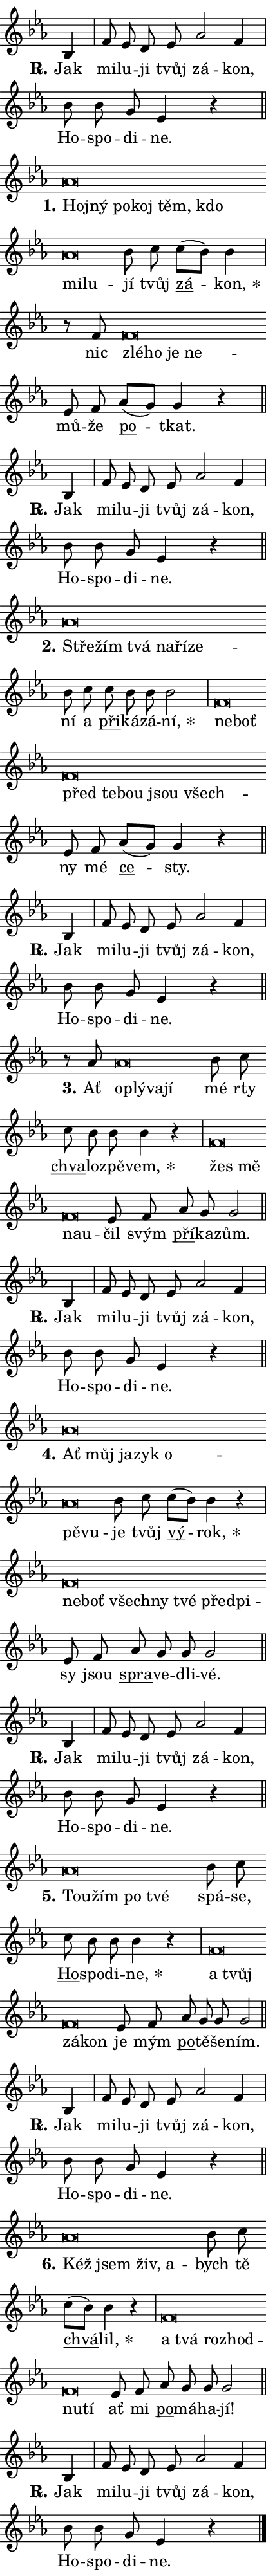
\version "2.22.1"
\header { tagline = "" }
\paper {
  indent = 0\cm
  top-margin = 0\cm
  right-margin = 0\cm
  bottom-margin = 0\cm
  left-margin = 0\cm
  paper-width = 7\cm
  page-breaking = #ly:one-page-breaking
  system-system-spacing.basic-distance = #11
  score-system-spacing.basic-distance = #11
  ragged-last = ##f
}


%% Author: Thomas Morley
%% https://lists.gnu.org/archive/html/lilypond-user/2020-05/msg00002.html
#(define (line-position grob)
"Returns position of @var[grob} in current system:
   @code{'start}, if at first time-step
   @code{'end}, if at last time-step
   @code{'middle} otherwise
"
  (let* ((col (ly:item-get-column grob))
         (ln (ly:grob-object col 'left-neighbor))
         (rn (ly:grob-object col 'right-neighbor))
         (col-to-check-left (if (ly:grob? ln) ln col))
         (col-to-check-right (if (ly:grob? rn) rn col))
         (break-dir-left
           (and
             (ly:grob-property col-to-check-left 'non-musical #f)
             (ly:item-break-dir col-to-check-left)))
         (break-dir-right
           (and
             (ly:grob-property col-to-check-right 'non-musical #f)
             (ly:item-break-dir col-to-check-right))))
        (cond ((eqv? 1 break-dir-left) 'start)
              ((eqv? -1 break-dir-right) 'end)
              (else 'middle))))

#(define (tranparent-at-line-position vctor)
  (lambda (grob)
  "Relying on @code{line-position} select the relevant enry from @var{vctor}.
Used to determine transparency,"
    (case (line-position grob)
      ((end) (not (vector-ref vctor 0)))
      ((middle) (not (vector-ref vctor 1)))
      ((start) (not (vector-ref vctor 2))))))

noteHeadBreakVisibility =
#(define-music-function (break-visibility)(vector?)
"Makes @code{NoteHead}s transparent relying on @var{break-visibility}"
#{
  \override NoteHead.transparent =
    #(tranparent-at-line-position break-visibility)
#})

#(define delete-ledgers-for-transparent-note-heads
  (lambda (grob)
    "Reads whether a @code{NoteHead} is transparent.
If so this @code{NoteHead} is removed from @code{'note-heads} from
@var{grob}, which is supposed to be @code{LedgerLineSpanner}.
As a result ledgers are not printed for this @code{NoteHead}"
    (let* ((nhds-array (ly:grob-object grob 'note-heads))
           (nhds-list
             (if (ly:grob-array? nhds-array)
                 (ly:grob-array->list nhds-array)
                 '()))
           ;; Relies on the transparent-property being done before
           ;; Staff.LedgerLineSpanner.after-line-breaking is executed.
           ;; This is fragile ...
           (to-keep
             (remove
               (lambda (nhd)
                 (ly:grob-property nhd 'transparent #f))
               nhds-list)))
      ;; TODO find a better method to iterate over grob-arrays, similiar
      ;; to filter/remove etc for lists
      ;; For now rebuilt from scratch
      (set! (ly:grob-object grob 'note-heads)  '())
      (for-each
        (lambda (nhd)
          (ly:pointer-group-interface::add-grob grob 'note-heads nhd))
        to-keep))))

hideNotes = {
  \noteHeadBreakVisibility #begin-of-line-visible
}
unHideNotes = {
  \noteHeadBreakVisibility #all-visible
}

% work-around for resetting accidentals
% https://lilypond.org/doc/v2.23/Documentation/notation/displaying-rhythms#unmetered-music
cadenzaMeasure = {
  \cadenzaOff
  \partial 1024 s1024
  \cadenzaOn
}

#(define-markup-command (accent layout props text) (markup?)
  "Underline accented syllable"
  (interpret-markup layout props
    #{\markup \override #'(offset . 4.3) \underline { #text }#}))

responsum = \markup \concat {
  "R" \hspace #-1.05 \path #0.1 #'((moveto 0 0.07) (lineto 0.9 0.8)) \hspace #0.05 "."
}

\layout {
    \context {
        \Staff
        \remove "Time_signature_engraver"
        \override LedgerLineSpanner.after-line-breaking = #delete-ledgers-for-transparent-note-heads
    }
    \context {
        \Voice {
            \override NoteHead.output-attributes = #'((class . "notehead"))
            \override Hairpin.height = #0.55
        }
    }
    \context {
        \Lyrics {
            \override StanzaNumber.output-attributes = #'((class . "stanzanumber"))
            \override LyricSpace.minimum-distance = #0.9
            \override LyricText.font-name = #"TeX Gyre Schola"
            \override LyricText.font-size = 1
            \override StanzaNumber.font-name = #"TeX Gyre Schola Bold"
            \override StanzaNumber.font-size = 1
        }
    }
}

% magnetic-lyrics.ily
%
%   written by
%     Jean Abou Samra <jean@abou-samra.fr>
%     Werner Lemberg <wl@gnu.org>
%
%   adapted by
%     Jiri Hon <jiri.hon@gmail.com>
%
% Version 2022-Apr-15

% https://www.mail-archive.com/lilypond-user@gnu.org/msg149350.html

#(define (Left_hyphen_pointer_engraver context)
   "Collect syllable-hyphen-syllable occurrences in lyrics and store
them in properties.  This engraver only looks to the left.  For
example, if the lyrics input is @code{foo -- bar}, it does the
following.

@itemize @bullet
@item
Set the @code{text} property of the @code{LyricHyphen} grob between
@q{foo} and @q{bar} to @code{foo}.

@item
Set the @code{left-hyphen} property of the @code{LyricText} grob with
text @q{foo} to the @code{LyricHyphen} grob between @q{foo} and
@q{bar}.
@end itemize

Use this auxiliary engraver in combination with the
@code{lyric-@/text::@/apply-@/magnetic-@/offset!} hook."
   (let ((hyphen #f)
         (text #f))
     (make-engraver
      (acknowledgers
       ((lyric-syllable-interface engraver grob source-engraver)
        (set! text grob)))
      (end-acknowledgers
       ((lyric-hyphen-interface engraver grob source-engraver)
        ;(when (not (grob::has-interface grob 'lyric-space-interface))
          (set! hyphen grob)));)
      ((stop-translation-timestep engraver)
       (when (and text hyphen)
         (ly:grob-set-object! text 'left-hyphen hyphen))
       (set! text #f)
       (set! hyphen #f)))))

#(define (lyric-text::apply-magnetic-offset! grob)
   "If the space between two syllables is less than the value in
property @code{LyricText@/.details@/.squash-threshold}, move the right
syllable to the left so that it gets concatenated with the left
syllable.

Use this function as a hook for
@code{LyricText@/.after-@/line-@/breaking} if the
@code{Left_@/hyphen_@/pointer_@/engraver} is active."
   (let ((hyphen (ly:grob-object grob 'left-hyphen #f)))
     (when hyphen
       (let ((left-text (ly:spanner-bound hyphen LEFT)))
         (when (grob::has-interface left-text 'lyric-syllable-interface)
           (let* ((common (ly:grob-common-refpoint grob left-text X))
                  (this-x-ext (ly:grob-extent grob common X))
                  (left-x-ext
                   (begin
                     ;; Trigger magnetism for left-text.
                     (ly:grob-property left-text 'after-line-breaking)
                     (ly:grob-extent left-text common X)))
                  ;; `delta` is the gap width between two syllables.
                  (delta (- (interval-start this-x-ext)
                            (interval-end left-x-ext)))
                  (details (ly:grob-property grob 'details))
                  (threshold (assoc-get 'squash-threshold details 0.2)))
             (when (< delta threshold)
               (let* (;; We have to manipulate the input text so that
                      ;; ligatures crossing syllable boundaries are not
                      ;; disabled.  For languages based on the Latin
                      ;; script this is essentially a beautification.
                      ;; However, for non-Western scripts it can be a
                      ;; necessity.
                      (lt (ly:grob-property left-text 'text))
                      (rt (ly:grob-property grob 'text))
                      (is-space (grob::has-interface hyphen 'lyric-space-interface))
                      (space (if is-space " " ""))
                      (space-markup (grob-interpret-markup grob " "))
                      (space-size (interval-length (ly:stencil-extent space-markup X)))
                      (extra-delta (if is-space space-size 0))
                      ;; Append new syllable.
                      (ltrt-space (if (and (string? lt) (string? rt))
                                (string-append lt space rt)
                                (make-concat-markup (list lt space rt))))
                      ;; Right-align `ltrt` to the right side.
                      (ltrt-space-markup (grob-interpret-markup
                               grob
                               (make-translate-markup
                                (cons (interval-length this-x-ext) 0)
                                (make-right-align-markup ltrt-space)))))
                 (begin
                   ;; Don't print `left-text`.
                   (ly:grob-set-property! left-text 'stencil #f)
                   ;; Set text and stencil (which holds all collected
                   ;; syllables so far) and shift it to the left.
                   (ly:grob-set-property! grob 'text ltrt-space)
                   (ly:grob-set-property! grob 'stencil ltrt-space-markup)
                   (ly:grob-translate-axis! grob (- (- delta extra-delta)) X))))))))))


#(define (lyric-hyphen::displace-bounds-first grob)
   ;; Make very sure this callback isn't triggered too early.
   (let ((left (ly:spanner-bound grob LEFT))
         (right (ly:spanner-bound grob RIGHT)))
     (ly:grob-property left 'after-line-breaking)
     (ly:grob-property right 'after-line-breaking)
     (ly:lyric-hyphen::print grob)))

squashThreshold = #0.4

\layout {
  \context {
    \Lyrics
    \consists #Left_hyphen_pointer_engraver
    \override LyricText.after-line-breaking =
      #lyric-text::apply-magnetic-offset!
    \override LyricHyphen.stencil = #lyric-hyphen::displace-bounds-first
    \override LyricText.details.squash-threshold = \squashThreshold
    \override LyricHyphen.minimum-distance = 0
    \override LyricHyphen.minimum-length = \squashThreshold
  }
}

squash = \override LyricText.details.squash-threshold = 9999
unSquash = \override LyricText.details.squash-threshold = \squashThreshold

left = \override LyricText.self-alignment-X = #LEFT
unLeft = \revert LyricText.self-alignment-X

starOffset = #(lambda (grob) 
                (let ((x_offset (ly:self-alignment-interface::aligned-on-x-parent grob)))
                  (if (= x_offset 0) 0 (+ x_offset 1.2))))

star = #(define-music-function (syllable)(string?)
"Append star separator at the end of a syllable"
#{
  \once \override LyricText.X-offset = #starOffset
  \lyricmode { \markup {
    #syllable
    \override #'((font-name . "TeX Gyre Schola Bold")) \hspace #0.2 \lower #0.65 \larger "*"
  } }
#})

starAccent = #(define-music-function (syllable)(string?)
"Append star separator at the end of a syllable and make accent"
#{
  \once \override LyricText.X-offset = #starOffset
  \lyricmode { \markup {
    \accent #syllable
    \override #'((font-name . "TeX Gyre Schola Bold")) \hspace #0.2 \lower #0.65 \larger "*"
  } }
#})

breath = #(define-music-function (syllable)(string?)
"Append breathing indicator at the end of a syllable"
#{
  \lyricmode { \markup { #syllable "+" } }
#})

optionalBreath = #(define-music-function (syllable)(string?)
"Append optional breathing indicator at the end of a syllable"
#{
  \lyricmode { \markup { #syllable "(+)" } }
#})


\score {
    <<
        \new Voice = "melody" { \cadenzaOn \key es \major \relative { bes4 \cadenzaMeasure \bar "|" f'8 es d es as2 f4 \cadenzaMeasure \bar "|" bes8 bes g es4 r \cadenzaMeasure \bar "||" \break }
\relative { as'\breve*1/16 \hideNotes \breve*1/16 \bar "" \breve*1/16 \bar "" \breve*1/16 \bar "" \breve*1/16 \bar "" \breve*1/16 \bar "" \breve*1/16 \breve*1/16 \bar "" \unHideNotes bes8 c \bar "" c[( bes)] bes4 \cadenzaMeasure \bar "|" r8 f8 f\breve*1/16 \hideNotes \breve*1/16 \bar "" \breve*1/16 \breve*1/16 \bar "" \unHideNotes es8 f \bar "" as[( g)] g4 r \cadenzaMeasure \bar "||" \break }
\relative { bes4 \cadenzaMeasure \bar "|" f'8 es d es as2 f4 \cadenzaMeasure \bar "|" bes8 bes g es4 r \cadenzaMeasure \bar "||" \break }
\relative { as'\breve*1/16 \hideNotes \breve*1/16 \bar "" \breve*1/16 \bar "" \breve*1/16 \bar "" \breve*1/16 \breve*1/16 \bar "" \unHideNotes bes8 c \bar "" c bes bes bes2 \cadenzaMeasure \bar "|" f\breve*1/16 \hideNotes \breve*1/16 \bar "" \breve*1/16 \bar "" \breve*1/16 \bar "" \breve*1/16 \bar "" \breve*1/16 \breve*1/16 \bar "" \unHideNotes es8 f \bar "" as[( g)] g4 r \cadenzaMeasure \bar "||" \break }
\relative { bes4 \cadenzaMeasure \bar "|" f'8 es d es as2 f4 \cadenzaMeasure \bar "|" bes8 bes g es4 r \cadenzaMeasure \bar "||" \break }
\relative { r8 as'8 as\breve*1/16 \hideNotes \breve*1/16 \breve*1/16 \bar "" \unHideNotes bes8 c \bar "" c bes bes bes4 r \cadenzaMeasure \bar "|" f\breve*1/16 \hideNotes \breve*1/16 \bar "" \breve*1/16 \breve*1/16 \bar "" \unHideNotes es8 f \bar "" as g g2 \cadenzaMeasure \bar "||" \break }
\relative { bes4 \cadenzaMeasure \bar "|" f'8 es d es as2 f4 \cadenzaMeasure \bar "|" bes8 bes g es4 r \cadenzaMeasure \bar "||" \break }
\relative { as'\breve*1/16 \hideNotes \breve*1/16 \bar "" \breve*1/16 \bar "" \breve*1/16 \bar "" \breve*1/16 \bar "" \breve*1/16 \breve*1/16 \bar "" \unHideNotes bes8 c \bar "" c[( bes)] bes4 r \cadenzaMeasure \bar "|" f\breve*1/16 \hideNotes \breve*1/16 \bar "" \breve*1/16 \bar "" \breve*1/16 \bar "" \breve*1/16 \bar "" \breve*1/16 \breve*1/16 \bar "" \unHideNotes es8 f \bar "" as g g g2 \cadenzaMeasure \bar "||" \break }
\relative { bes4 \cadenzaMeasure \bar "|" f'8 es d es as2 f4 \cadenzaMeasure \bar "|" bes8 bes g es4 r \cadenzaMeasure \bar "||" \break }
\relative { as'\breve*1/16 \hideNotes \breve*1/16 \bar "" \breve*1/16 \breve*1/16 \bar "" \unHideNotes bes8 c \bar "" c bes bes bes4 r \cadenzaMeasure \bar "|" f\breve*1/16 \hideNotes \breve*1/16 \bar "" \breve*1/16 \breve*1/16 \bar "" \unHideNotes es8 f \bar "" as g g g2 \cadenzaMeasure \bar "||" \break }
\relative { bes4 \cadenzaMeasure \bar "|" f'8 es d es as2 f4 \cadenzaMeasure \bar "|" bes8 bes g es4 r \cadenzaMeasure \bar "||" \break }
\relative { as'\breve*1/16 \hideNotes \breve*1/16 \bar "" \breve*1/16 \breve*1/16 \bar "" \unHideNotes bes8 c \bar "" c[( bes)] bes4 r \cadenzaMeasure \bar "|" f\breve*1/16 \hideNotes \breve*1/16 \bar "" \breve*1/16 \bar "" \breve*1/16 \bar "" \breve*1/16 \breve*1/16 \bar "" \unHideNotes es8 f \bar "" as g g g2 \cadenzaMeasure \bar "||" \break }
\relative { bes4 \cadenzaMeasure \bar "|" f'8 es d es as2 f4 \cadenzaMeasure \bar "|" bes8 bes g es4 r \cadenzaMeasure \bar "||" \break } \bar "|." }
        \new Lyrics \lyricsto "melody" { \lyricmode { \set stanza = \responsum
Jak mi -- lu -- ji tvůj zá -- kon, Ho -- spo -- di -- ne.
\set stanza = "1."
\left Hoj -- \squash ný po -- koj těm, kdo mi -- lu -- \unLeft \unSquash jí tvůj \markup \accent zá -- \star kon, nic \left zlé -- \squash ho je ne -- \unLeft \unSquash mů -- že \markup \accent po -- tkat.
\set stanza = \responsum
Jak mi -- lu -- ji tvůj zá -- kon, Ho -- spo -- di -- ne.
\set stanza = "2."
\left Stře -- \squash žím tvá na -- ří -- ze -- \unLeft \unSquash ní a \markup \accent při -- ká -- zá -- \star ní, \left ne -- \squash boť před te -- bou jsou všech -- \unLeft \unSquash ny mé \markup \accent ce -- sty.
\set stanza = \responsum
Jak mi -- lu -- ji tvůj zá -- kon, Ho -- spo -- di -- ne.
\set stanza = "3."
Ať \left oplý -- \squash va -- jí \unLeft \unSquash mé rty \markup \accent chva -- lo -- zpě -- \star vem, \left žes \squash mě na -- u -- \unLeft \unSquash čil svým \markup \accent pří -- ka -- zům.
\set stanza = \responsum
Jak mi -- lu -- ji tvůj zá -- kon, Ho -- spo -- di -- ne.
\set stanza = "4."
\left Ať \squash můj ja -- zyk o -- pě -- vu -- \unLeft \unSquash je tvůj \markup \accent vý -- \star rok, \left ne -- \squash boť všech -- ny tvé před -- pi -- \unLeft \unSquash sy jsou \markup \accent spra -- ve -- dli -- vé.
\set stanza = \responsum
Jak mi -- lu -- ji tvůj zá -- kon, Ho -- spo -- di -- ne.
\set stanza = "5."
\left Tou -- \squash žím po tvé \unLeft \unSquash spá -- se, \markup \accent Ho -- spo -- di -- \star ne, \left a \squash tvůj zá -- kon \unLeft \unSquash je mým \markup \accent po -- tě -- še -- ním.
\set stanza = \responsum
Jak mi -- lu -- ji tvůj zá -- kon, Ho -- spo -- di -- ne.
\set stanza = "6."
\left Kéž \squash jsem živ, a -- \unLeft \unSquash bych tě \markup \accent chvá -- \star lil, \left a \squash tvá roz -- hod -- nu -- tí \unLeft \unSquash ať mi \markup \accent po -- má -- ha -- jí!
\set stanza = \responsum
Jak mi -- lu -- ji tvůj zá -- kon, Ho -- spo -- di -- ne. } }
    >>
    \layout {}
}
